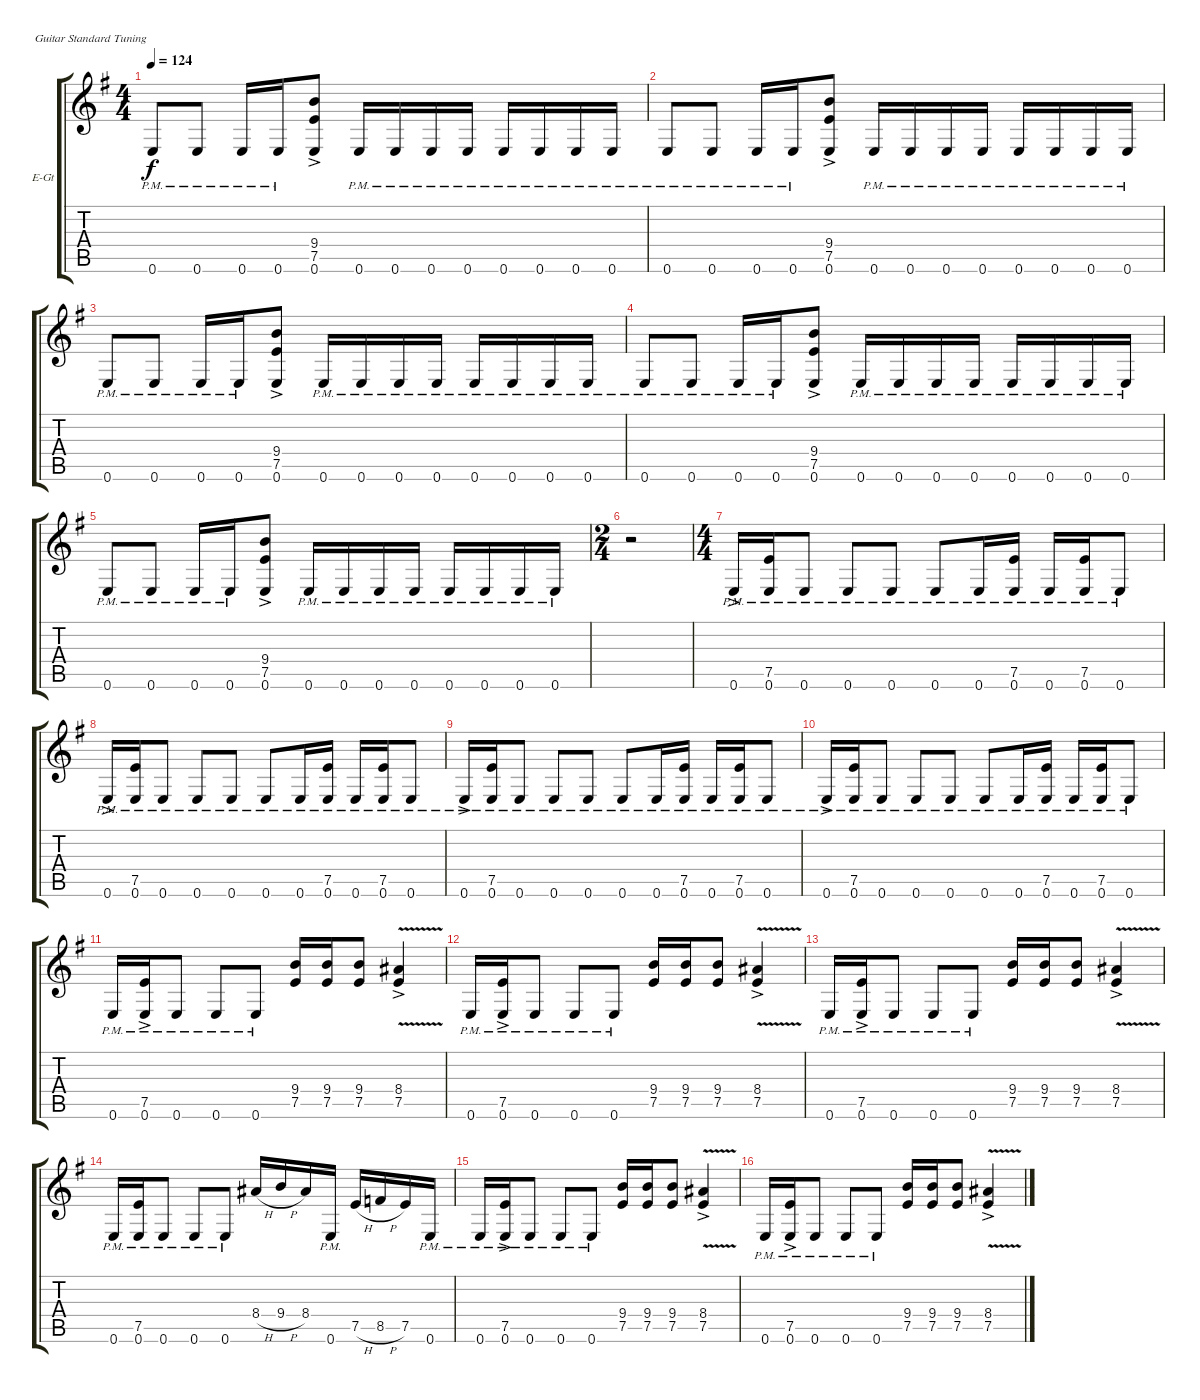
\bracketExtendMode groupsimilarinstruments
\firstSystemTrackNameOrientation horizontal
\otherSystemsTrackNameOrientation horizontal
\track ("1 Guitar" "E-Gt") {instrument distortionguitar}
\staff {score tabs}
\tuning (E4 B3 G3 D3 A2 E2)
\ts (4 4)
\tempo 124
\clef g2
\scale
1.05549
\ks g
0.6{pm}.8{dy f} 0.6{pm}.8 0.6{pm}.16 0.6{pm}.16 (9.4{ac} 7.5{ac} 0.6{ac}).8 0.6{pm}.16 0.6{pm}.16 0.6{pm}.16 0.6{pm}.16 0.6{pm}.16 0.6{pm}.16 0.6{pm}.16 0.6{pm}.16 |
\scale
0.944515 0.6{pm}.8 0.6{pm}.8 0.6{pm}.16 0.6{pm}.16 (9.4{ac} 7.5{ac} 0.6{ac}).8 0.6{pm}.16 0.6{pm}.16 0.6{pm}.16 0.6{pm}.16 0.6{pm}.16 0.6{pm}.16 0.6{pm}.16 0.6{pm}.16 |
\scale
1.05549 0.6{pm}.8 0.6{pm}.8 0.6{pm}.16 0.6{pm}.16 (9.4{ac} 7.5{ac} 0.6{ac}).8 0.6{pm}.16 0.6{pm}.16 0.6{pm}.16 0.6{pm}.16 0.6{pm}.16 0.6{pm}.16 0.6{pm}.16 0.6{pm}.16 |
\scale
0.944515 0.6{pm}.8 0.6{pm}.8 0.6{pm}.16 0.6{pm}.16 (9.4{ac} 7.5{ac} 0.6{ac}).8 0.6{pm}.16 0.6{pm}.16 0.6{pm}.16 0.6{pm}.16 0.6{pm}.16 0.6{pm}.16 0.6{pm}.16 0.6{pm}.16 |
\scale
1.05549 0.6{pm}.8 0.6{pm}.8 0.6{pm}.16 0.6{pm}.16 (9.4{ac} 7.5{ac} 0.6{ac}).8 0.6{pm}.16 0.6{pm}.16 0.6{pm}.16 0.6{pm}.16 0.6{pm}.16 0.6{pm}.16 0.6{pm}.16 0.6{pm}.16 |
\ts (2 4)
\scale
0.944515 r.2 |
\ts (4 4)
\scale
1.08575 0.6{ac pm}.16 (7.5{pm} 0.6{pm}).16 0.6{pm}.8 0.6{pm}.8 0.6{pm}.8 0.6{pm}.8 0.6{pm}.16 (7.5{pm} 0.6{pm}).16 0.6{pm}.16 (7.5{pm} 0.6{pm}).16 0.6{pm}.8 |
\scale
0.91425 0.6{ac pm}.16 (7.5{pm} 0.6{pm}).16 0.6{pm}.8 0.6{pm}.8 0.6{pm}.8 0.6{pm}.8 0.6{pm}.16 (7.5{pm} 0.6{pm}).16 0.6{pm}.16 (7.5{pm} 0.6{pm}).16 0.6{pm}.8 |
\scale
1.05549 0.6{ac pm}.16 (7.5{pm} 0.6{pm}).16 0.6{pm}.8 0.6{pm}.8 0.6{pm}.8 0.6{pm}.8 0.6{pm}.16 (7.5{pm} 0.6{pm}).16 0.6{pm}.16 (7.5{pm} 0.6{pm}).16 0.6{pm}.8 |
\scale
0.944515 0.6{ac pm}.16 (7.5{pm} 0.6{pm}).16 0.6{pm}.8 0.6{pm}.8 0.6{pm}.8 0.6{pm}.8 0.6{pm}.16 (7.5{pm} 0.6{pm}).16 0.6{pm}.16 (7.5{pm} 0.6{pm}).16 0.6{pm}.8 |
\scale
1.05549 0.6{pm}.16 (7.5{pm} 0.6{ac pm}).16 0.6{pm}.8 0.6{pm}.8 0.6{pm}.8 (9.4 7.5).16 (9.4 7.5).16 (9.4 7.5).8 (8.4{v ac} 7.5{v ac}).4 |
\scale
0.944515 0.6{pm}.16 (7.5{ac pm} 0.6{ac pm}).16 0.6{pm}.8 0.6{pm}.8 0.6{pm}.8 (9.4 7.5).16 (9.4 7.5).16 (9.4 7.5).8 (8.4{v ac} 7.5{v ac}).4 |
\scale
1.05549 0.6{pm}.16 (7.5{ac pm} 0.6{ac pm}).16 0.6{pm}.8 0.6{pm}.8 0.6{pm}.8 (9.4 7.5).16 (9.4 7.5).16 (9.4 7.5).8 (8.4{v ac} 7.5{v ac}).4 |
\scale
0.944515 0.6{pm}.16 (7.5{pm} 0.6{pm}).16 0.6{pm}.8 0.6{pm}.8 0.6{pm}.8 8.4{h}.16 9.4{h}.16 8.4.16 0.6{pm}.16 7.5{h}.16 8.5{h}.16 7.5.16 0.6{pm}.16 |
\scale
1.05549 0.6{pm}.16 (7.5{ac pm} 0.6{ac pm}).16 0.6{pm}.8 0.6{pm}.8 0.6{pm}.8 (9.4 7.5).16 (9.4 7.5).16 (9.4 7.5).8 (8.4{v ac} 7.5{v ac}).4 |
\scale
0.944515 0.6{pm}.16 (7.5{ac pm} 0.6{ac pm}).16 0.6{pm}.8 0.6{pm}.8 0.6{pm}.8 (9.4 7.5).16 (9.4 7.5).16 (9.4 7.5).8 (8.4{v ac} 7.5{v ac}).4
